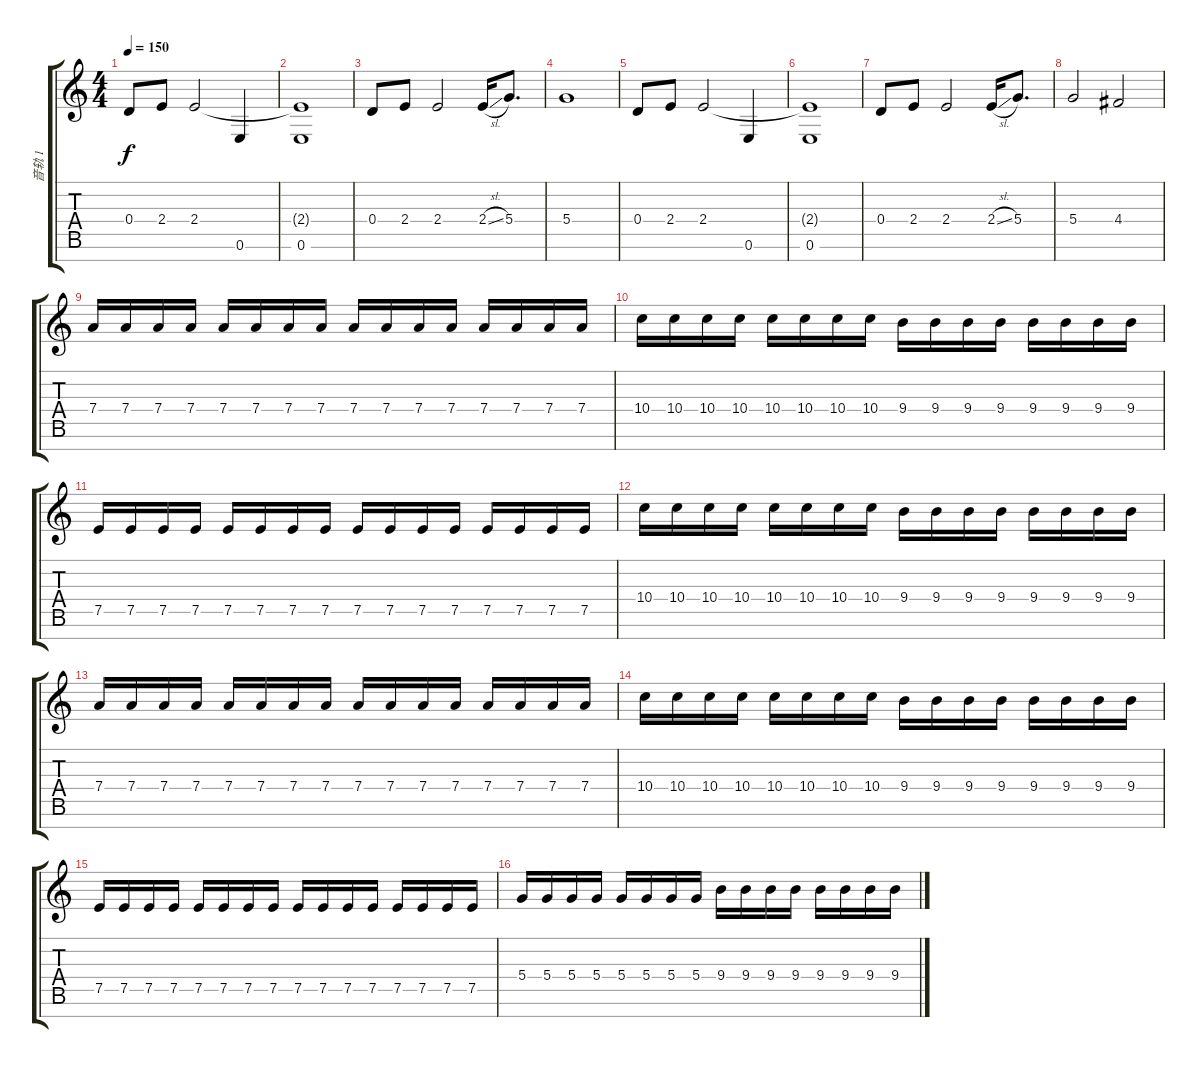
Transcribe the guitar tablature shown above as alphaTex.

\track ("音轨 1" "音轨 1") {instrument distortionguitar}
\staff {score tabs}
\tuning (E4 B3 G3 D3 A2 E2 B1) {hide}
\ts (4 4)
\tempo 150
\clef g2
\ks c
0.4.8{dy f} 2.4.8 2.4.2 0.6.4 |
(2.4{t} 0.6).1 |
0.4.8 2.4.8 2.4.2 2.4{sl}.16 5.4.8{d} |
5.4.1 |
0.4.8 2.4.8 2.4.2 0.6.4 |
(2.4{t} 0.6).1 |
0.4.8 2.4.8 2.4.2 2.4{sl}.16 5.4.8{d} |
5.4.2 4.4.2 |
7.4.16 7.4.16 7.4.16 7.4.16 7.4.16 7.4.16 7.4.16 7.4.16 7.4.16 7.4.16 7.4.16 7.4.16 7.4.16 7.4.16 7.4.16 7.4.16 |
10.4.16 10.4.16 10.4.16 10.4.16 10.4.16 10.4.16 10.4.16 10.4.16 9.4.16 9.4.16 9.4.16 9.4.16 9.4.16 9.4.16 9.4.16 9.4.16 |
7.5.16 7.5.16 7.5.16 7.5.16 7.5.16 7.5.16 7.5.16 7.5.16 7.5.16 7.5.16 7.5.16 7.5.16 7.5.16 7.5.16 7.5.16 7.5.16 |
10.4.16 10.4.16 10.4.16 10.4.16 10.4.16 10.4.16 10.4.16 10.4.16 9.4.16 9.4.16 9.4.16 9.4.16 9.4.16 9.4.16 9.4.16 9.4.16 |
7.4.16 7.4.16 7.4.16 7.4.16 7.4.16 7.4.16 7.4.16 7.4.16 7.4.16 7.4.16 7.4.16 7.4.16 7.4.16 7.4.16 7.4.16 7.4.16 |
10.4.16 10.4.16 10.4.16 10.4.16 10.4.16 10.4.16 10.4.16 10.4.16 9.4.16 9.4.16 9.4.16 9.4.16 9.4.16 9.4.16 9.4.16 9.4.16 |
7.5.16 7.5.16 7.5.16 7.5.16 7.5.16 7.5.16 7.5.16 7.5.16 7.5.16 7.5.16 7.5.16 7.5.16 7.5.16 7.5.16 7.5.16 7.5.16 |
5.4.16 5.4.16 5.4.16 5.4.16 5.4.16 5.4.16 5.4.16 5.4.16 9.4.16 9.4.16 9.4.16 9.4.16 9.4.16 9.4.16 9.4.16 9.4.16
